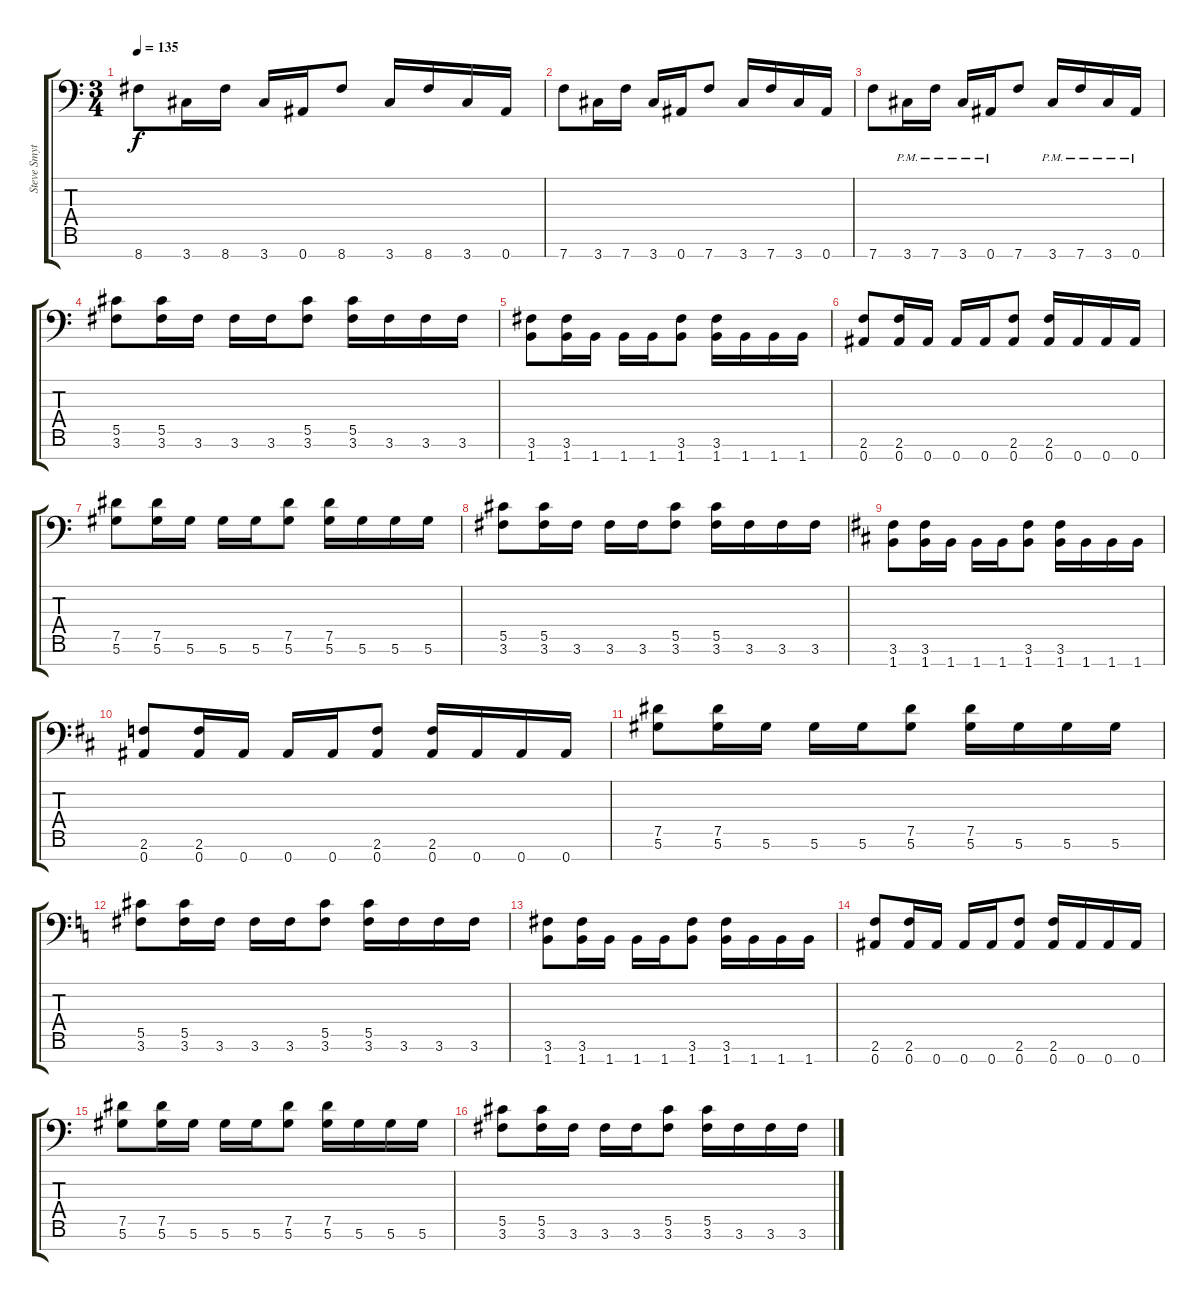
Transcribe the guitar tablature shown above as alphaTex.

\track ("Steve Smyth Rhythm" "Steve Smyt") {instrument distortionguitar}
\staff {score tabs}
\tuning (Eb4 Bb3 Gb3 Db3 Ab2 Eb2 Bb1) {hide}
\ts (3 4)
\tempo 135
\clef f4
\ks c
8.7.8{dy f} 3.7.16 8.7.16 3.7.16 0.7.16 8.7.8 3.7.16 8.7.16 3.7.16 0.7.16 |
7.7.8 3.7.16 7.7.16 3.7.16 0.7.16 7.7.8 3.7.16 7.7.16 3.7.16 0.7.16 |
7.7.8 3.7{pm}.16 7.7{pm}.16 3.7{pm}.16 0.7{pm}.16 7.7.8 3.7{pm}.16 7.7{pm}.16 3.7{pm}.16 0.7{pm}.16 |
(5.5 3.6).8 (5.5 3.6).16 3.6.16 3.6.16 3.6.16 (5.5 3.6).8 (5.5 3.6).16 3.6.16 3.6.16 3.6.16 |
(3.6 1.7).8 (3.6 1.7).16 1.7.16 1.7.16 1.7.16 (3.6 1.7).8 (3.6 1.7).16 1.7.16 1.7.16 1.7.16 |
(2.6 0.7).8 (2.6 0.7).16 0.7.16 0.7.16 0.7.16 (2.6 0.7).8 (2.6 0.7).16 0.7.16 0.7.16 0.7.16 |
(7.5 5.6).8 (7.5 5.6).16 5.6.16 5.6.16 5.6.16 (7.5 5.6).8 (7.5 5.6).16 5.6.16 5.6.16 5.6.16 |
(5.5 3.6).8 (5.5 3.6).16 3.6.16 3.6.16 3.6.16 (5.5 3.6).8 (5.5 3.6).16 3.6.16 3.6.16 3.6.16 |
\ks d
(3.6 1.7).8 (3.6 1.7).16 1.7.16 1.7.16 1.7.16 (3.6 1.7).8 (3.6 1.7).16 1.7.16 1.7.16 1.7.16 |
(2.6 0.7).8 (2.6 0.7).16 0.7.16 0.7.16 0.7.16 (2.6 0.7).8 (2.6 0.7).16 0.7.16 0.7.16 0.7.16 |
(7.5 5.6).8 (7.5 5.6).16 5.6.16 5.6.16 5.6.16 (7.5 5.6).8 (7.5 5.6).16 5.6.16 5.6.16 5.6.16 |
\ks c
(5.5 3.6).8 (5.5 3.6).16 3.6.16 3.6.16 3.6.16 (5.5 3.6).8 (5.5 3.6).16 3.6.16 3.6.16 3.6.16 |
(3.6 1.7).8 (3.6 1.7).16 1.7.16 1.7.16 1.7.16 (3.6 1.7).8 (3.6 1.7).16 1.7.16 1.7.16 1.7.16 |
(2.6 0.7).8 (2.6 0.7).16 0.7.16 0.7.16 0.7.16 (2.6 0.7).8 (2.6 0.7).16 0.7.16 0.7.16 0.7.16 |
(7.5 5.6).8 (7.5 5.6).16 5.6.16 5.6.16 5.6.16 (7.5 5.6).8 (7.5 5.6).16 5.6.16 5.6.16 5.6.16 |
(5.5 3.6).8 (5.5 3.6).16 3.6.16 3.6.16 3.6.16 (5.5 3.6).8 (5.5 3.6).16 3.6.16 3.6.16 3.6.16
